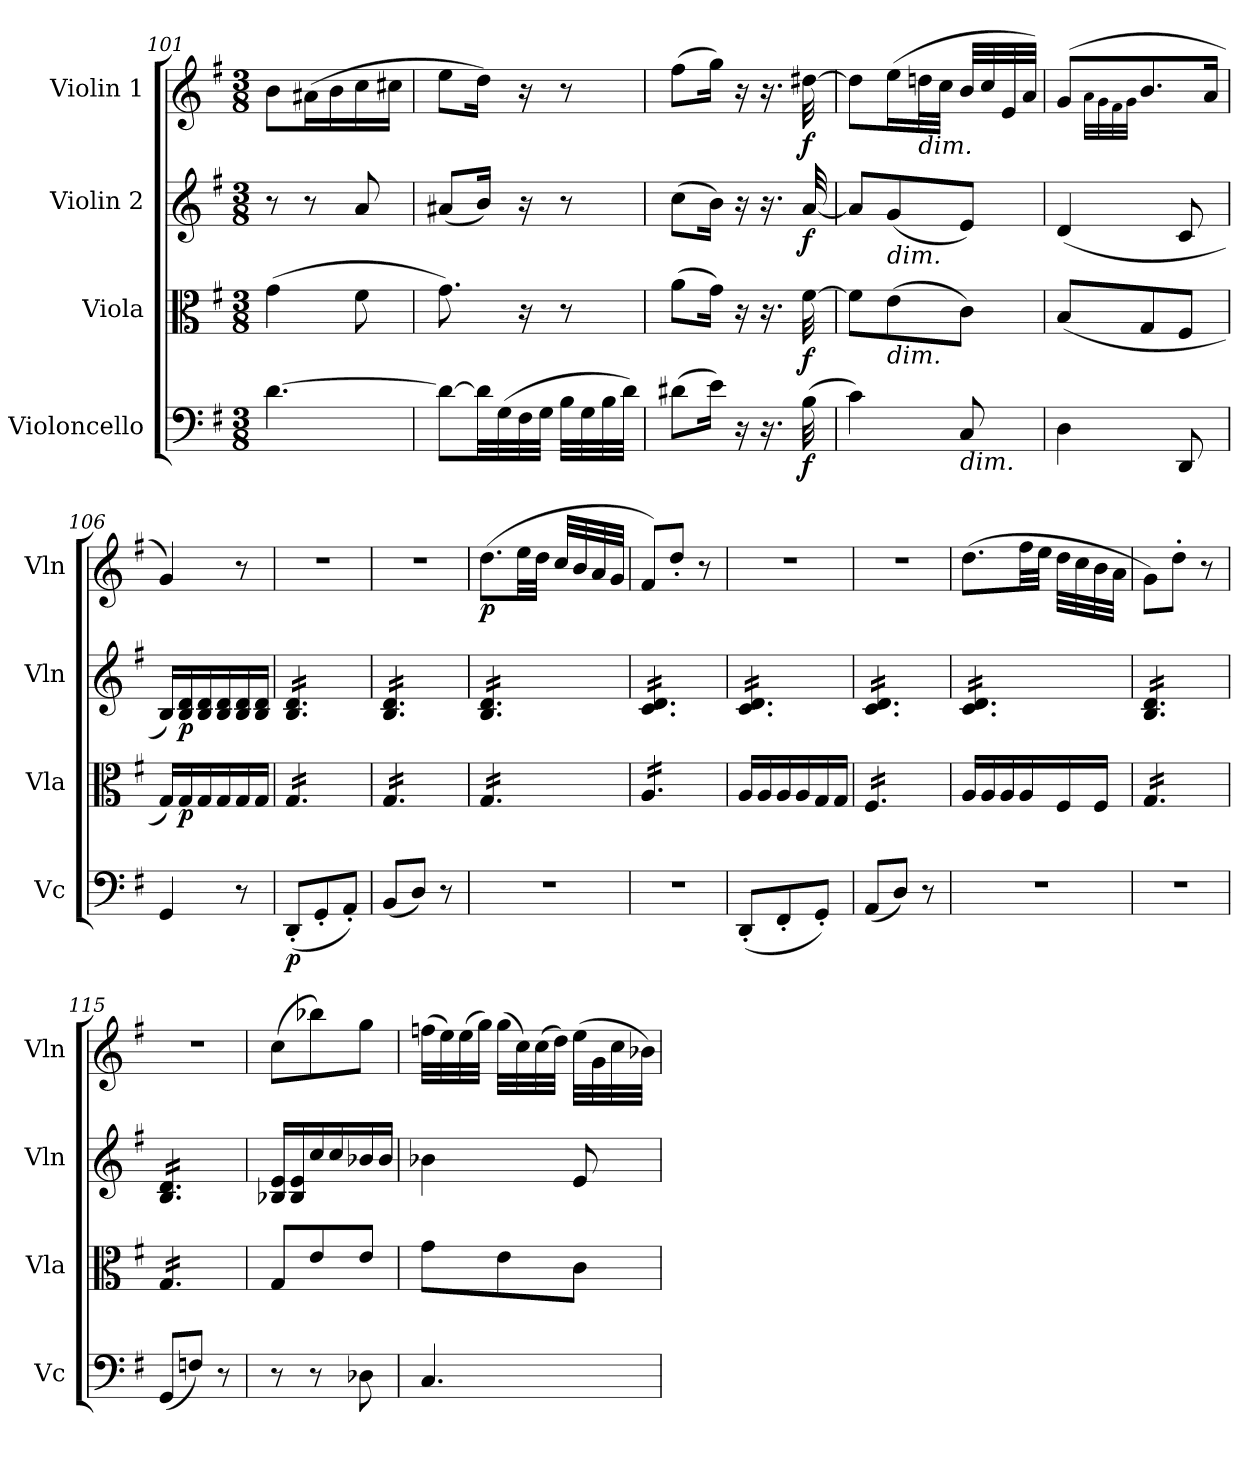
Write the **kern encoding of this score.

**kern	**dynam	**kern	**dynam	**kern	**dynam	**kern	**dynam
*part4	*part4	*part3	*part3	*part2	*part2	*part1	*part1
*staff4	*staff4	*staff3	*staff3	*staff2	*staff2	*staff1	*staff1
*I"Violoncello	*	*I"Viola	*	*I"Violin 2	*	*I"Violin 1	*
*I'Vc	*	*I'Vla	*	*I'Vln	*	*I'Vln	*
*clefF4	*	*clefC3	*	*clefG2	*	*clefG2	*
*k[f#]	*	*k[f#]	*	*k[f#]	*	*k[f#]	*
*M3/8	*	*M3/8	*	*M3/8	*	*M3/8	*
=101	=101	=101	=101	=101	=101	=101	=101
[4.d\	.	(4g\	.	8r	.	8b\L	.
.	.	.	.	8r	.	(16a#X\L	.
.	.	.	.	.	.	16b\	.
.	.	8f#\	.	8a/	.	16cc\	.
.	.	.	.	.	.	16cc#X\JJ	.
=102	=102	=102	=102	=102	=102	=102	=102
8d\L_	.	8.g\)	.	(8a#X/L	.	8ee\L	.
32d\LL]	.	.	.	16b/Jk)	.	16dd\Jk)	.
(32G\	.	.	.	.	.	.	.
32F#\	.	16r	.	16r	.	16r	.
32G\JJJ	.	.	.	.	.	.	.
32B\LLL	.	8r	.	8r	.	8r	.
32G\	.	.	.	.	.	.	.
32B\	.	.	.	.	.	.	.
32d\JJJ)	.	.	.	.	.	.	.
=103	=103	=103	=103	=103	=103	=103	=103
(8d#X\L	.	(8a\L	.	(8cc\L	.	(8ff#\L	.
16e\Jk)	.	16g\Jk)	.	16b\Jk)	.	16gg\Jk)	.
16r	.	16r	.	16r	.	16r	.
16.r	.	16.r	.	16.r	.	16.r	.
!	!LO:DY:b	!	!LO:DY:b	!	!LO:DY:b	!	!LO:DY:b
(32B\	f	[32f#\	f	[32a/	f	[32dd#X\	f
=104	=104	=104	=104	=104	=104	=104	=104
4c\)	.	8f#\L]	.	8a/L]	.	8dd#\L]	.
!	!	!	!	!LO:TX:b:i:t=dim.	!	!	!
!	!	!LO:TX:b:i:t=dim.	!	!	!	!	!
.	.	(8e\	.	(8g/	.	(16ee\L	.
!	!	!	!	!	!	!LO:TX:b:i:t=dim.	!
.	.	.	.	.	.	32ddn\L	.
.	.	.	.	.	.	32cc\JJJ	.
!LO:TX:b:i:t=dim.	!	!	!	!	!	!	!
8C/	.	8c\J)	.	8e/J)	.	32b/LLL	.
.	.	.	.	.	.	32cc/	.
.	.	.	.	.	.	32e/	.
.	.	.	.	.	.	32a/JJJ)	.
=105	=105	=105	=105	=105	=105	=105	=105
4D\	.	(8B/L	.	(4d/	.	(>8g/L	.
.	.	.	.	.	.	32qa\LLL	.
.	.	.	.	.	.	32qg\	.
.	.	.	.	.	.	32qf#\	.
.	.	.	.	.	.	32qg\JJJ	.
.	.	8G/	.	.	.	8.b/	.
8DD/	.	8F#/J	.	8c/	.	.	.
.	.	.	.	.	.	16a/Jk	.
!!LO:PB:g=z
=106	=106	=106	=106	=106	=106	=106	=106
4GG/	.	16G/LL)	.	16B/LL)	.	4g/)	.
!	!	!	!LO:DY:b	!	!LO:DY:b	!	!
.	.	16G/	p	16B/ 16d/	p	.	.
.	.	16G/	.	16B/ 16d/	.	.	.
.	.	16G/	.	16B/ 16d/	.	.	.
8r	.	16G/	.	16B/ 16d/	.	8r	.
.	.	16G/JJ	.	16B/ 16d/JJ	.	.	.
!!LO:LB:g=z
=107	=107	=107	=107	=107	=107	=107	=107
!	!LO:DY:b	!	!	!	!	!	!
*	*	*tremolo	*	*	*	*	*
*	*	*	*	*tremolo	*	*	*
(8DD'/L	p	16G/LL	.	16B/ 16d/LL	.	4.r	.
.	.	16G/	.	16B/ 16d/	.	.	.
8GG'/	.	16G/	.	16B/ 16d/	.	.	.
.	.	16G/	.	16B/ 16d/	.	.	.
8AA'/J)	.	16G/	.	16B/ 16d/	.	.	.
.	.	16G/JJ	.	16B/ 16d/JJ	.	.	.
=108	=108	=108	=108	=108	=108	=108	=108
(8BB/L	.	16G/LL	.	16B/ 16d/LL	.	4.r	.
.	.	16G/	.	16B/ 16d/	.	.	.
8D/J)	.	16G/	.	16B/ 16d/	.	.	.
.	.	16G/	.	16B/ 16d/	.	.	.
8r	.	16G/	.	16B/ 16d/	.	.	.
.	.	16G/JJ	.	16B/ 16d/JJ	.	.	.
=109	=109	=109	=109	=109	=109	=109	=109
!	!	!	!	!	!	!	!LO:DY:b
4.r	.	16G/LL	.	16B/ 16d/LL	.	(8.dd\L	p
.	.	16G/	.	16B/ 16d/	.	.	.
.	.	16G/	.	16B/ 16d/	.	.	.
.	.	16G/	.	16B/ 16d/	.	32ee\LL	.
.	.	.	.	.	.	32dd\JJJ	.
.	.	16G/	.	16B/ 16d/	.	32cc/LLL	.
.	.	.	.	.	.	32b/	.
.	.	16G/JJ	.	16B/ 16d/JJ	.	32a/	.
.	.	.	.	.	.	32g/JJJ	.
=110	=110	=110	=110	=110	=110	=110	=110
4.r	.	16A/LL	.	16c/ 16d/LL	.	8f#/L)	.
.	.	16A/	.	16c/ 16d/	.	.	.
.	.	16A/	.	16c/ 16d/	.	8dd'/J	.
.	.	16A/	.	16c/ 16d/	.	.	.
.	.	16A/	.	16c/ 16d/	.	8r	.
.	.	16A/JJ	.	16c/ 16d/JJ	.	.	.
*	*	*Xtremolo	*	*	*	*	*
=111	=111	=111	=111	=111	=111	=111	=111
(8DD'/L	.	16A/LL	.	16c/ 16d/LL	.	4.r	.
.	.	16A/	.	16c/ 16d/	.	.	.
8FF#'/	.	16A/	.	16c/ 16d/	.	.	.
.	.	16A/	.	16c/ 16d/	.	.	.
8GG'/J)	.	16G/	.	16c/ 16d/	.	.	.
.	.	16G/JJ	.	16c/ 16d/JJ	.	.	.
=112	=112	=112	=112	=112	=112	=112	=112
*	*	*tremolo	*	*	*	*	*
(8AA/L	.	16F#/LL	.	16c/ 16d/LL	.	4.r	.
.	.	16F#/	.	16c/ 16d/	.	.	.
8D/J)	.	16F#/	.	16c/ 16d/	.	.	.
.	.	16F#/	.	16c/ 16d/	.	.	.
8r	.	16F#/	.	16c/ 16d/	.	.	.
.	.	16F#/JJ	.	16c/ 16d/JJ	.	.	.
*	*	*Xtremolo	*	*	*	*	*
=113	=113	=113	=113	=113	=113	=113	=113
4.r	.	16A/LL	.	16c/ 16d/LL	.	(8.dd\L	.
.	.	16A/	.	16c/ 16d/	.	.	.
.	.	16A/	.	16c/ 16d/	.	.	.
.	.	16A/	.	16c/ 16d/	.	32ff#\LL	.
.	.	.	.	.	.	32ee\JJJ	.
.	.	16F#/	.	16c/ 16d/	.	32dd\LLL	.
.	.	.	.	.	.	32cc\	.
.	.	16F#/JJ	.	16c/ 16d/JJ	.	32b\	.
.	.	.	.	.	.	32a\JJJ	.
=114	=114	=114	=114	=114	=114	=114	=114
*	*	*tremolo	*	*	*	*	*
4.r	.	16G/LL	.	16B/ 16d/LL	.	8g\L)	.
.	.	16G/	.	16B/ 16d/	.	.	.
.	.	16G/	.	16B/ 16d/	.	8dd'\J	.
.	.	16G/	.	16B/ 16d/	.	.	.
.	.	16G/	.	16B/ 16d/	.	8r	.
.	.	16G/JJ	.	16B/ 16d/JJ	.	.	.
=115	=115	=115	=115	=115	=115	=115	=115
(8GG/L	.	16G/LL	.	16B/ 16d/LL	.	4.r	.
.	.	16G/	.	16B/ 16d/	.	.	.
8Fn/J)	.	16G/	.	16B/ 16d/	.	.	.
.	.	16G/	.	16B/ 16d/	.	.	.
8r	.	16G/	.	16B/ 16d/	.	.	.
.	.	16G/JJ	.	16B/ 16d/JJ	.	.	.
*	*	*	*	*Xtremolo	*	*	*
*	*	*Xtremolo	*	*	*	*	*
!!LO:LB:g=z
=116	=116	=116	=116	=116	=116	=116	=116
8r	.	8G/L	.	16B-X/ 16e/LL	.	(8cc\L	.
.	.	.	.	16B-/ 16e/	.	.	.
8r	.	8e/	.	16cc/	.	8bb-X\)	.
.	.	.	.	16cc/	.	.	.
8D-X\	.	8e/J	.	16b-X/	.	8gg\J	.
.	.	.	.	16b-/JJ	.	.	.
=117	=117	=117	=117	=117	=117	=117	=117
4.C/	.	8g\L	.	4b-X\	.	(32ffn\LLL	.
.	.	.	.	.	.	32ee\)	.
.	.	.	.	.	.	(32ee\	.
.	.	.	.	.	.	32gg\JJJ)	.
.	.	8e\	.	.	.	(32gg\LLL	.
.	.	.	.	.	.	32cc\)	.
.	.	.	.	.	.	(32cc\	.
.	.	.	.	.	.	32dd\JJJ)	.
.	.	8c\J	.	8e/	.	(32ee\LLL	.
.	.	.	.	.	.	32g\	.
.	.	.	.	.	.	32cc\	.
.	.	.	.	.	.	32b-X\JJJ)	.
=	=	=	=	=	=	=	=
*-	*-	*-	*-	*-	*-	*-	*-
